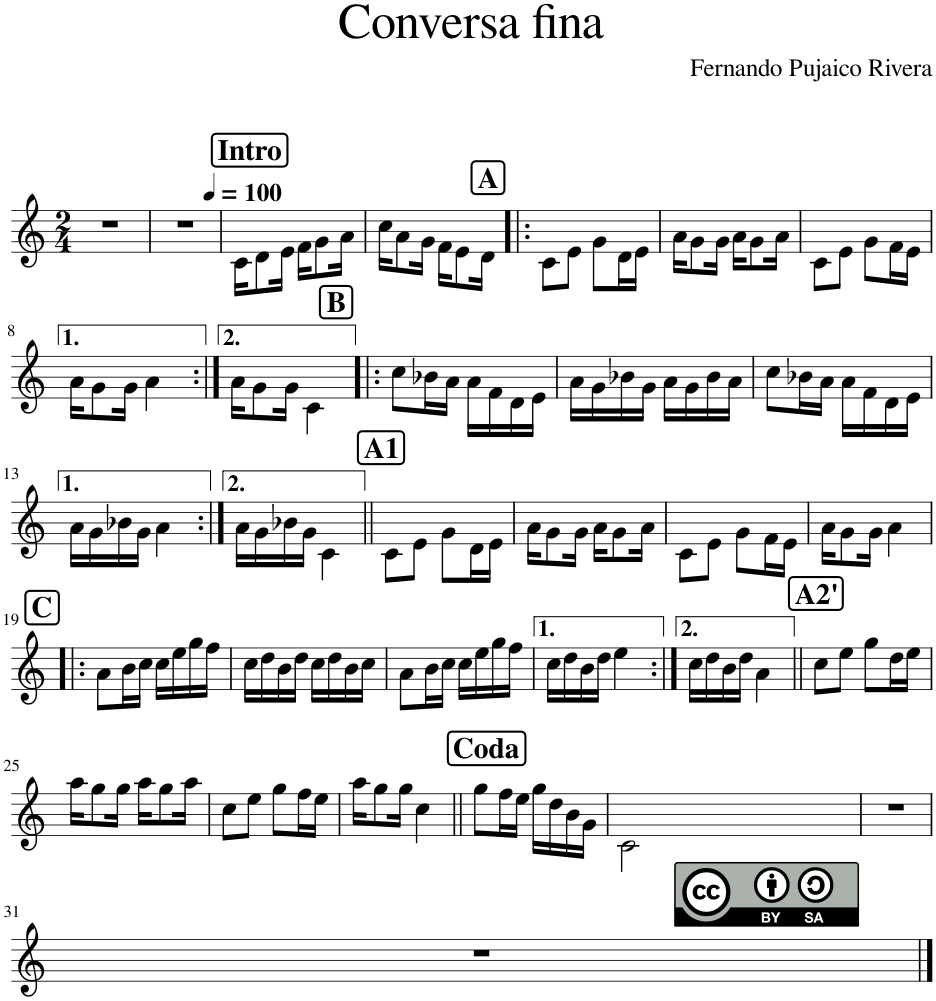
**kern
*part1
*staff1
*I"Bandolim
*I'Bdl.
*clefG2
*k[]
*M2/4
=1
2r
=2
2r
=3
!!LO:REH:place=s1:a:B:cj:fs=14:t=Intro
*MM100
16c\KL
8d\
16e\Jk
16f\KL
8g\
16a\Jk
=4
16cc\KL
8a\
16g\Jk
16f\KL
8e\
16d\Jk
!!LO:REH:place=s1:a:B:cj:fs=14:t=A
=5!|:
8c\L
8e\J
8g\L
16d\L
16e\JJ
=6
16a\KL
8g\
16g\Jk
16a\KL
8g\
16a\Jk
=7
8c\L
8e\J
8g\L
16f\L
16e\JJ
!!LO:LB:g=z
=8
16a\KL
8g\
16g\Jk
4a\
=9:|!
16a\KL
8g\
16g\Jk
4c\
!!LO:REH:place=s1:a:B:cj:fs=14:t=B
=10!|:
8cc\L
16b-X\L
16a\JJ
16a\LL
16f\
16d\
16e\JJ
=11
16a\LL
16g\
16b-X\
16g\JJ
16a\LL
16g\
16b-\
16a\JJ
=12
8cc\L
16b-X\L
16a\JJ
16a\LL
16f\
16d\
16e\JJ
!!LO:LB:g=z
=13
16a\LL
16g\
16b-X\
16g\JJ
4a\
=14:|!
16a\LL
16g\
16b-X\
16g\JJ
4c\
!!LO:REH:place=s1:a:B:cj:fs=14:t=A1
=15||
8c\L
8e\J
8g\L
16d\L
16e\JJ
=16
16a\KL
8g\
16g\Jk
16a\KL
8g\
16a\Jk
=17
8c\L
8e\J
8g\L
16f\L
16e\JJ
=18
16a\KL
8g\
16g\Jk
4a\
!!LO:LB:g=z
!!LO:REH:place=s1:a:B:cj:fs=14:t=C
=19!|:
8a\L
16b\L
16cc\JJ
16cc\LL
16ee\
16gg\
16ff\JJ
=20
16cc\LL
16dd\
16b\
16dd\JJ
16cc\LL
16dd\
16b\
16cc\JJ
=21
8a\L
16b\L
16cc\JJ
16cc\LL
16ee\
16gg\
16ff\JJ
=22
16cc\LL
16dd\
16b\
16dd\JJ
4ee\
=23:|!
16cc\LL
16dd\
16b\
16dd\JJ
4a\
!!LO:REH:place=s1:a:B:cj:fs=14:t=A2'
=24||
8cc\L
8ee\J
8gg\L
16dd\L
16ee\JJ
!!LO:LB:g=z
=25
16aa\KL
8gg\
16gg\Jk
16aa\KL
8gg\
16aa\Jk
=26
8cc\L
8ee\J
8gg\L
16ff\L
16ee\JJ
=27
16aa\KL
8gg\
16gg\Jk
4cc\
!!LO:REH:place=s1:a:B:cj:fs=14:t=Coda
=28||
8gg\L
16ff\L
16ee\JJ
16gg\LL
16dd\
16b\
16g\JJ
=29
2c\
=30
2r
!!LO:LB:g=z
=31
2r
==
*-
